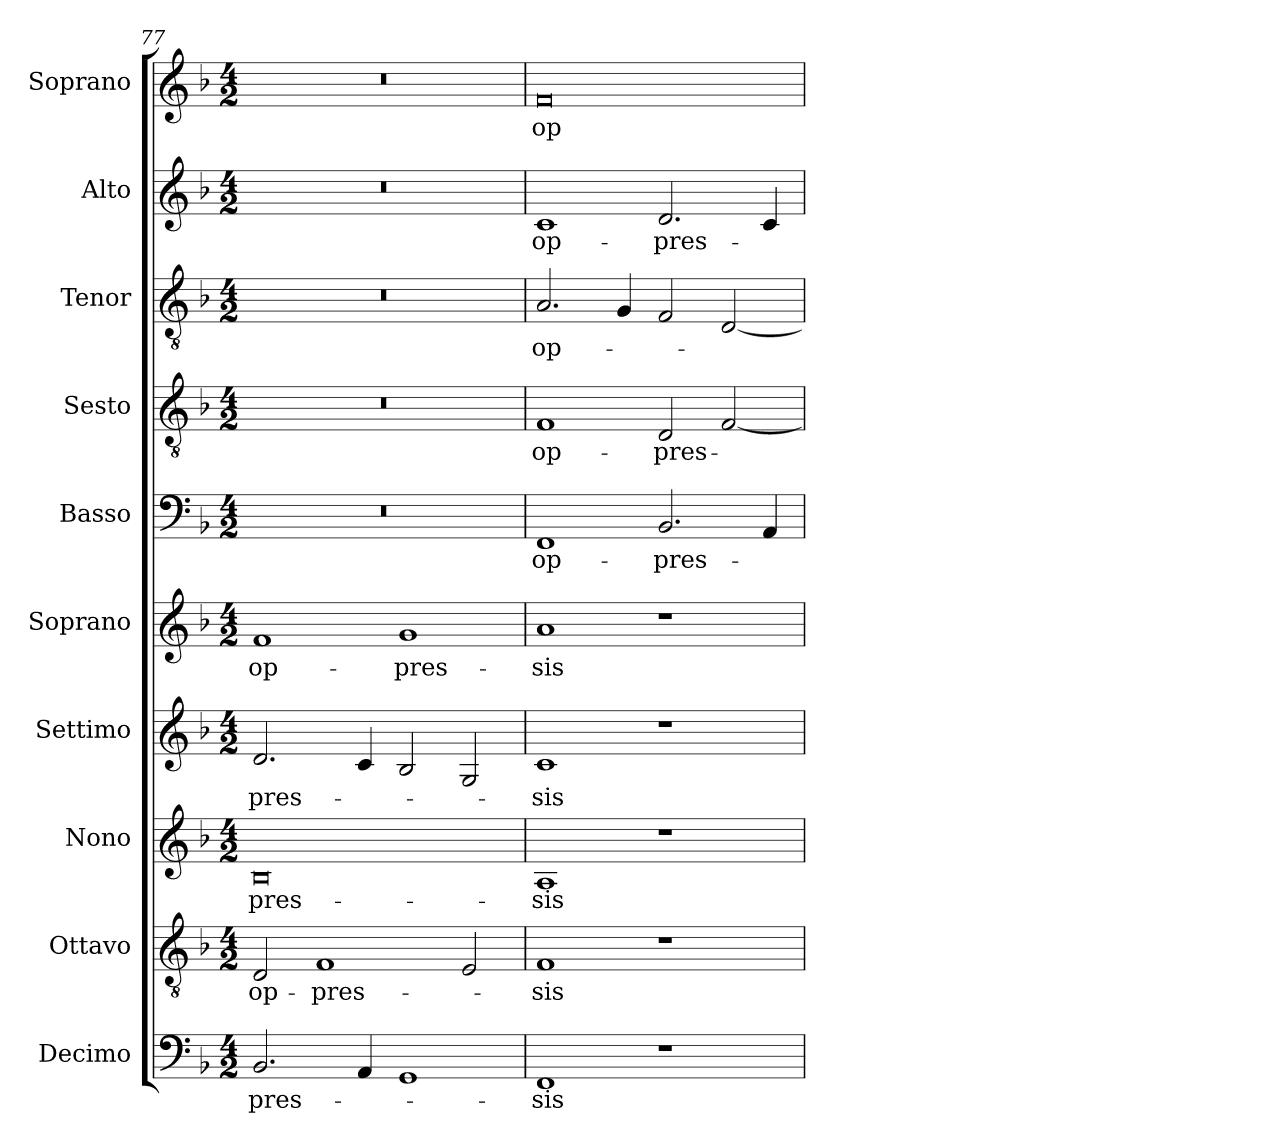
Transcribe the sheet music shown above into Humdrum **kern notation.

**kern	**text	**kern	**text	**kern	**text	**kern	**text	**kern	**text	**kern	**text	**kern	**text	**kern	**text	**kern	**text	**kern	**text
*part10	*part10	*part9	*part9	*part8	*part8	*part7	*part7	*part6	*part6	*part5	*part5	*part4	*part4	*part3	*part3	*part2	*part2	*part1	*part1
*staff10	*staff10	*staff9	*staff9	*staff8	*staff8	*staff7	*staff7	*staff6	*staff6	*staff5	*staff5	*staff4	*staff4	*staff3	*staff3	*staff2	*staff2	*staff1	*staff1
*I"Decimo	*	*I"Ottavo	*	*I"Nono	*	*I"Settimo	*	*I"Soprano	*	*I"Basso	*	*I"Sesto	*	*I"Tenor	*	*I"Alto	*	*I"Soprano	*
*I'Dc.	*	*I'Ot.	*	*I'N.	*	*I'St.	*	*I'S.	*	*I'B.	*	*I'Ss.	*	*I'T.	*	*I'A.	*	*I'S.	*
!!LO:PB:g=z
*clefF4	*	*clefGv2	*	*clefG2	*	*clefG2	*	*clefG2	*	*clefF4	*	*clefGv2	*	*clefGv2	*	*clefG2	*	*clefG2	*
*	*	*ITrd7c12	*	*	*	*	*	*	*	*	*	*ITrd7c12	*	*ITrd7c12	*	*	*	*	*
*k[b-]	*	*k[b-]	*	*k[b-]	*	*k[b-]	*	*k[b-]	*	*k[b-]	*	*k[b-]	*	*k[b-]	*	*k[b-]	*	*k[b-]	*
*F:	*	*F:	*	*F:	*	*F:	*	*F:	*	*F:	*	*F:	*	*F:	*	*F:	*	*F:	*
*M4/2	*	*M4/2	*	*M4/2	*	*M4/2	*	*M4/2	*	*M4/2	*	*M4/2	*	*M4/2	*	*M4/2	*	*M4/2	*
=77	=77	=77	=77	=77	=77	=77	=77	=77	=77	=77	=77	=77	=77	=77	=77	=77	=77	=77	=77
!	!LO:LY:b:color=#000000	!	!	!	!	!	!	!	!	!	!	!	!	!	!	!	!	!	!
!	!	!	!LO:LY:b:color=#000000	!	!	!	!	!	!	!	!	!	!	!	!	!	!	!	!
!	!	!	!	!	!LO:LY:b:color=#000000	!	!	!	!	!	!	!	!	!	!	!	!	!	!
!	!	!	!	!	!	!	!LO:LY:b:color=#000000	!	!	!	!	!	!	!	!	!	!	!	!
!	!	!	!	!	!	!	!	!	!LO:LY:b:color=#000000	!LO:N:vis=1	!	!LO:N:vis=1	!	!LO:N:vis=1	!	!LO:N:vis=1	!	!LO:N:vis=1	!
2.BB-i/	-pres-	2DDi/	op-	0B-i	-pres-	2.di/	-pres-	1fi	op-	0r	.	0r	.	0r	.	0r	.	0r	.
!	!	!	!LO:LY:b:color=#000000	!	!	!	!	!	!	!	!	!	!	!	!	!	!	!	!
.	.	1FFi	-pres-	.	.	.	.	.	.	.	.	.	.	.	.	.	.	.	.
4AAi/	.	.	.	.	.	4ci/	.	.	.	.	.	.	.	.	.	.	.	.	.
!	!	!	!	!	!	!	!	!	!LO:LY:b:color=#000000	!	!	!	!	!	!	!	!	!	!
1GGi	.	.	.	.	.	2B-i/	.	1gi	-pres-	.	.	.	.	.	.	.	.	.	.
.	.	2EEi/	.	.	.	2Gi/	.	.	.	.	.	.	.	.	.	.	.	.	.
=78	=78	=78	=78	=78	=78	=78	=78	=78	=78	=78	=78	=78	=78	=78	=78	=78	=78	=78	=78
!	!LO:LY:b:color=#000000	!	!	!	!	!	!	!	!	!	!	!	!	!	!	!	!	!	!
!	!	!	!LO:LY:b:color=#000000	!	!	!	!	!	!	!	!	!	!	!	!	!	!	!	!
!	!	!	!	!	!LO:LY:b:color=#000000	!	!	!	!	!	!	!	!	!	!	!	!	!	!
!	!	!	!	!	!	!	!LO:LY:b:color=#000000	!	!	!	!	!	!	!	!	!	!	!	!
!	!	!	!	!	!	!	!	!	!LO:LY:b:color=#000000	!	!	!	!	!	!	!	!	!	!
!	!	!	!	!	!	!	!	!	!	!	!LO:LY:b:color=#000000	!	!	!	!	!	!	!	!
!	!	!	!	!	!	!	!	!	!	!	!	!	!LO:LY:b:color=#000000	!	!	!	!	!	!
!	!	!	!	!	!	!	!	!	!	!	!	!	!	!	!LO:LY:b:color=#000000	!	!	!	!
!	!	!	!	!	!	!	!	!	!	!	!	!	!	!	!	!	!LO:LY:b:color=#000000	!	!
!	!	!	!	!	!	!	!	!	!	!	!	!	!	!	!	!	!	!	!LO:LY:b:color=#000000
1FFi	-sis	1FFi	-sis	1Ai	-sis	1ci	-sis	1ai	-sis	1FFi	op-	1FFi	op-	2.AAi/	op-	1ci	op-	0fi	op-
.	.	.	.	.	.	.	.	.	.	.	.	.	.	4GGi/	.	.	.	.	.
!	!	!	!	!	!	!	!	!	!	!	!LO:LY:b:color=#000000	!	!	!	!	!	!	!	!
!	!	!	!	!	!	!	!	!	!	!	!	!	!LO:LY:b:color=#000000	!	!	!	!	!	!
!	!	!	!	!	!	!	!	!	!	!	!	!	!	!	!	!	!LO:LY:b:color=#000000	!	!
1r	.	1r	.	1r	.	1r	.	1r	.	2.BB-i/	-pres-	2DDi/	-pres-	2FFi/	.	2.di/	-pres-	.	.
.	.	.	.	.	.	.	.	.	.	.	.	[2FFi/	.	[2DDi/	.	.	.	.	.
.	.	.	.	.	.	.	.	.	.	4AAi/	.	.	.	.	.	4ci/	.	.	.
=	=	=	=	=	=	=	=	=	=	=	=	=	=	=	=	=	=	=	=
*-	*-	*-	*-	*-	*-	*-	*-	*-	*-	*-	*-	*-	*-	*-	*-	*-	*-	*-	*-
